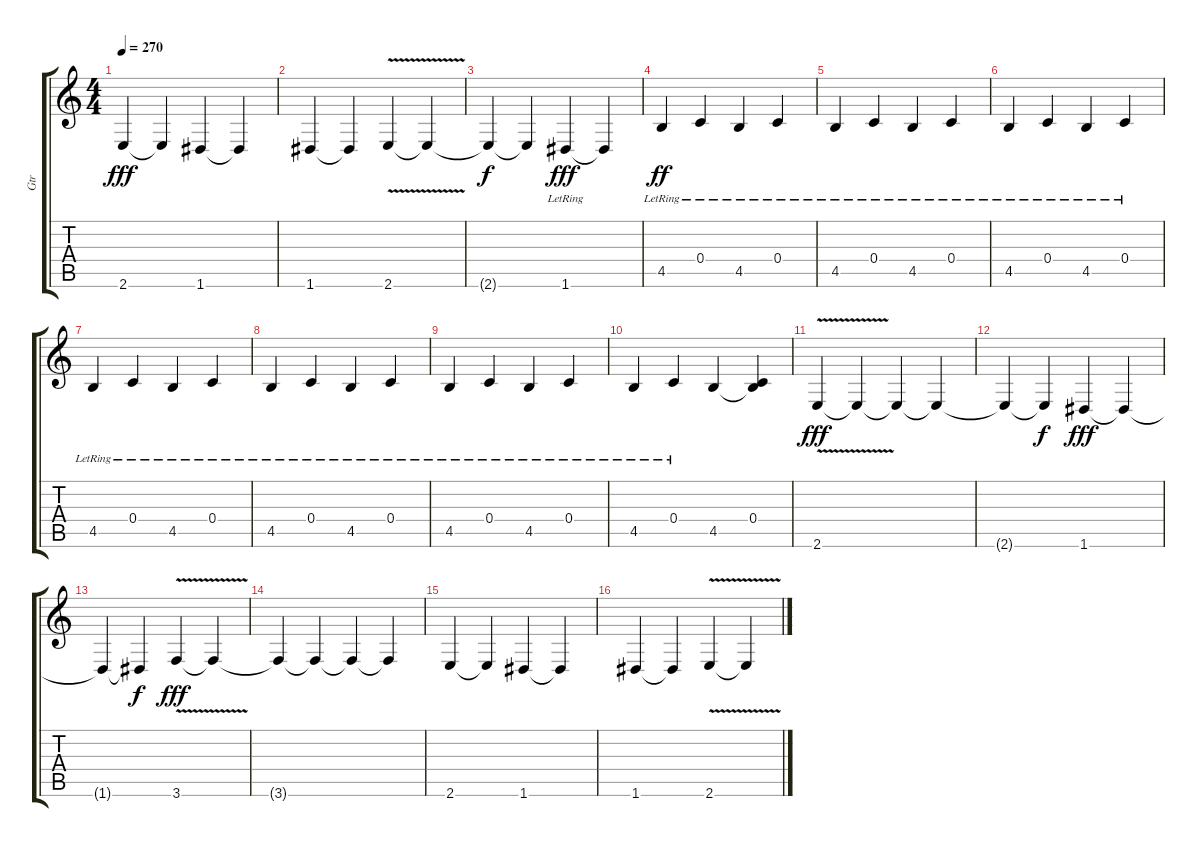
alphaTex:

\track ("Gtr" "Gtr") {instrument electricguitarclean}
\staff {score tabs}
\tuning (D4 A3 F3 C3 G2 D2) {hide}
\ts (4 4)
\tempo 270
\clef g2
\ks c
2.6.4{dy fff} 2.6{t}.4 1.6.4 1.6{t}.4 |
1.6.4 1.6{t}.4 2.6{v}.4 2.6{t}.4 |
2.6{t}.4{dy f} 2.6{t}.4 1.6{lr}.4{dy fff} 1.6{t}.4 |
4.5{lr}.4{dy ff} 0.4{lr}.4 4.5{lr}.4 0.4{lr}.4 |
4.5{lr}.4 0.4{lr}.4 4.5{lr}.4 0.4{lr}.4 |
4.5{lr}.4 0.4{lr}.4 4.5{lr}.4 0.4{lr}.4 |
4.5{lr}.4 0.4{lr}.4 4.5{lr}.4 0.4{lr}.4 |
4.5{lr}.4 0.4{lr}.4 4.5{lr}.4 0.4{lr}.4 |
4.5{lr}.4 0.4{lr}.4 4.5{lr}.4 0.4{lr}.4 |
4.5{lr}.4 0.4{lr}.4 4.5.4 (0.4 4.5{t}).4 |
2.6{v}.4{dy fff} 2.6{t}.4 2.6{t}.4 2.6{t}.4 |
2.6{t}.4 2.6{t}.4{dy f} 1.6.4{dy fff} 1.6{t}.4 |
1.6{t}.4 1.6{t}.4{dy f} 3.6{v}.4{dy fff} 3.6{t}.4 |
3.6{t}.4 3.6{t}.4 3.6{t}.4 3.6{t}.4 |
2.6.4 2.6{t}.4 1.6.4 1.6{t}.4 |
1.6.4 1.6{t}.4 2.6{v}.4 2.6{t}.4
